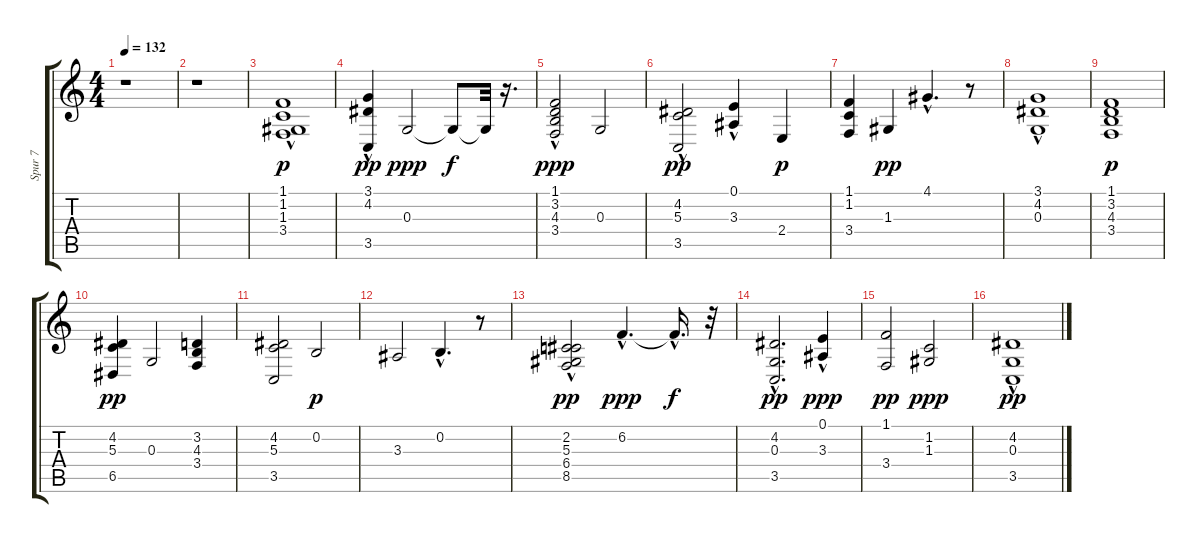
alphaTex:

\track ("Spur 7" "Spur 7") {instrument stringensemble1}
\staff {score tabs}
\tuning (E4 B3 G3 D3 A2 E2) {hide}
\ts (4 4)
\tempo 132
\clef g2
\ks c
r.1{dy p instrument stringensemble1} |
r.1 |
(1.1{hac} 1.2 1.3{hac} 3.4).1 |
(3.1 4.2{hac} 3.5{hac}).4{dy pp} 0.3.2{dy ppp} 0.3{t}.8{dy f} 0.3{t}.32 r.16{d} |
(1.1 3.2 4.3{hac} 3.4).2{dy ppp} 0.3.2 |
(4.2{hac} 5.3{hac} 3.5{hac}).2{dy pp} (0.1 3.3{hac}).4 2.4.4{dy p} |
(1.1 1.2 3.4).4 1.3.4{dy pp} 4.1{hac}.4{d} r.8 |
(3.1 4.2{hac} 0.3{hac}).1 |
(1.1 3.2 4.3 3.4).1{dy p} |
(4.2 5.3 6.5).4{dy pp} 0.3.2 (3.2 4.3 3.4).4 |
(4.2 5.3 3.5).2 0.2.2{dy p} |
3.3.2 0.2{hac}.4{d} r.8 |
(2.2 5.3 6.4{hac} 8.5).2{dy pp} 6.2{hac}.4{d dy ppp} 6.2{hac t}.16{d dy f} r.32 |
(4.2{hac} 0.3 3.5).2{d dy pp} (0.1{hac} 3.3).4{dy ppp} |
(1.1 3.4).2{dy pp} (1.2 1.3).2{dy ppp} |
(4.2{hac} 0.3 3.5).1{dy pp}
